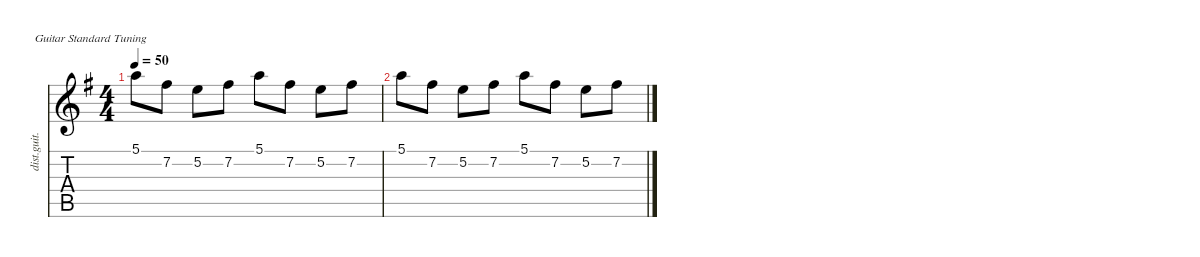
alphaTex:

\defaultSystemsLayout 4
\hideDynamics
\bracketExtendMode nobrackets
\track ("Distortion Guitar" "dist.guit.") {instrument distortionguitar}
\staff {score tabs}
\tuning (E4 B3 G3 D3 A2 E2)
\ts (4 4)
\tempo 50
\clef g2
\ks g
5.1{acc forcenatural}.8{dy mf instrument distortionguitar beam Down} 7.2{acc #}.8{beam Down} 5.2{acc forcenatural}.8{beam Down} 7.2{acc #}.8{beam Down} 5.1{acc forcenatural}.8{beam Down} 7.2{acc #}.8{beam Down} 5.2{acc forcenatural}.8{beam Down} 7.2{acc #}.8{beam Down} |
5.1{acc forcenatural}.8{beam Down} 7.2{acc #}.8{beam Down} 5.2{acc forcenatural}.8{beam Down} 7.2{acc #}.8{beam Down} 5.1{acc forcenatural}.8{beam Down} 7.2{acc #}.8{beam Down} 5.2{acc forcenatural}.8{beam Down} 7.2{acc #}.8{beam Down}
